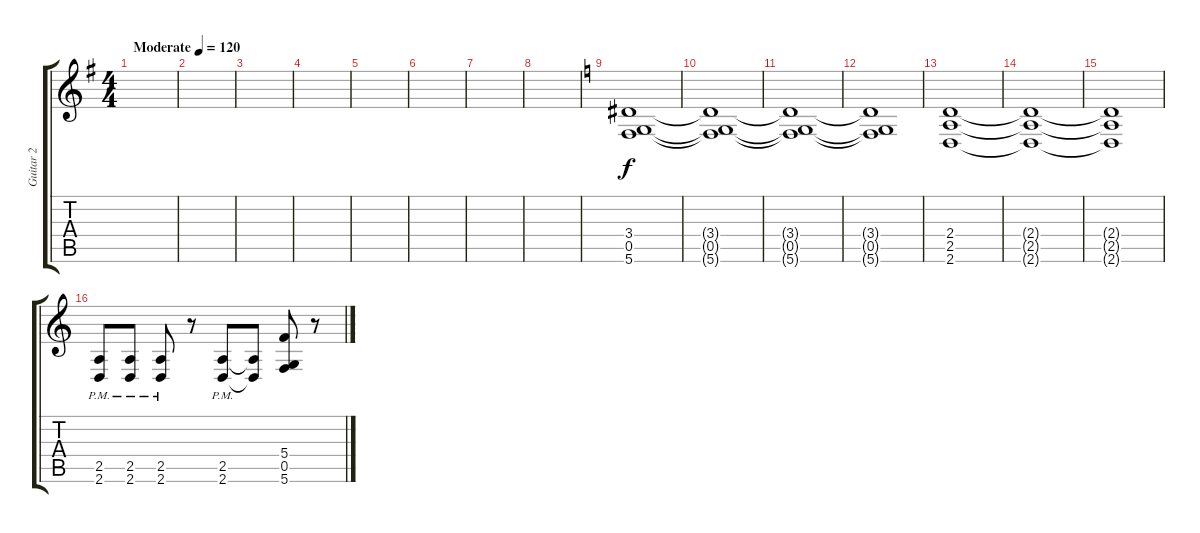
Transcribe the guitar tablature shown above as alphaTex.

\track ("Guitar 2" "Guitar 2") {instrument distortionguitar}
\staff {score tabs}
\tuning (D4 A3 F3 C3 G2 C2) {hide}
\ts (4 4)
\tempo (120 "Moderate")
\clef g2
\ks g
|
|
|
|
|
|
|
|
\ks c
(3.4 0.5 5.6).1 |
(3.4{t} 0.5{t} 5.6{t}).1 |
(3.4{t} 0.5{t} 5.6{t}).1 |
(3.4{t} 0.5{t} 5.6{t}).1 |
(2.4 2.5 2.6).1 |
(2.4{t} 2.5{t} 2.6{t}).1 |
(2.4{t} 2.5{t} 2.6{t}).1 |
(2.5{pm} 2.6{pm}).8 (2.5{pm} 2.6{pm}).8 (2.5{pm} 2.6{pm}).8 r.8 (2.5{pm} 2.6{pm}).8 (2.5{t} 2.6{t}).8 (5.4 0.5 5.6).8 r.8
